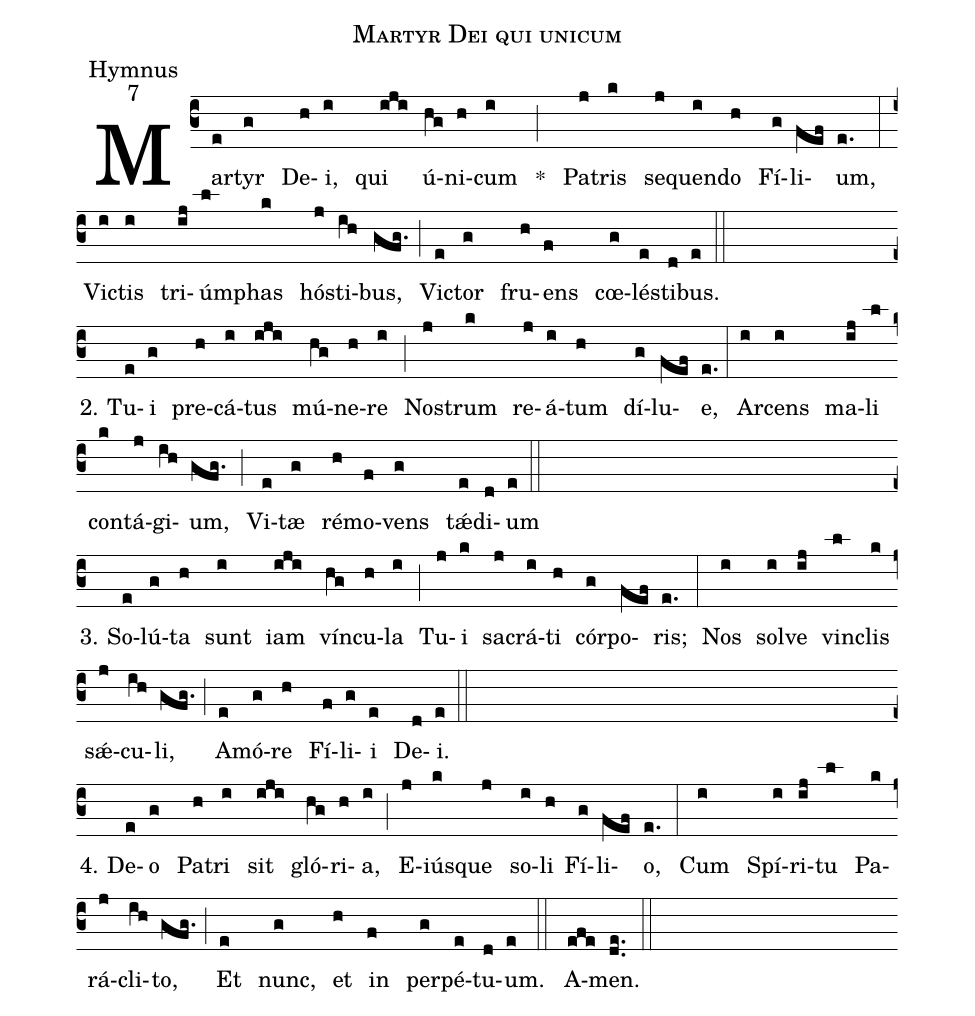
name:Martyr Dei qui unicum;
office-part:Hymnus;
mode:7;
%%
(c3) Mar(e)tyr (g) De(h)i, (i) qui (iji) ú(hg)ni(h)cum (i) * (;)
Pat(j)ris (k) se(j)quen(i)do (h) Fí(g)li(fef)um, (e.) (:)
Vic(i)tis (i) tri(ij)úm(l)phas (k) hós(j)ti(ih)bus, (gfg.) (;)
Vic(e)tor (g) fru(h)ens (f) cœ(g)lés(e)ti(d)bus. (e) (::Z)
2. Tu(e)i (g) pre(h)cá(i)tus (iji) mú(hg)ne(h)re (i) (;)
Nos(j)trum (k) re(j)á(i)tum (h) dí(g)lu(fef)e, (e.) (:)
Ar(i)cens (i) ma(ij)li (l) con(k)tá(j)gi(ih)um, (gfg.) (;)
Vi(e)tæ (g) ré(h)mo(f)vens (g) tǽ(e)di(d)um(e) (::Z)
3. So(e)lú(g)ta (h) sunt (i) iam (iji) vín(hg)cu(h)la (i) (;)
Tu(j)i (k) sa(j)crá(i)ti (h) cór(g)po(fef)ris; (e.) (:)
Nos (i) sol(i)ve (ij) vin(l)clis (k) sǽ(j)cu(ih)li, (gfg.) (;)
A(e)mó(g)re (h) Fí(f)li(g)i (e) De(d)i. (e) (::Z)
4. De(e)o (g) Pa(h)tri (i) sit (iji) gló(hg)ri(h)a, (i) (;)
E(j)iús(k)que (j) so(i)li(h) Fí(g)li(fef)o, (e.) (:)
Cum (i) Spí(i)ri(ij)tu (l) Pa(k)rá(j)cli(ih)to, (gfg.) (;)
Et (e) nunc, (g) et (h) in (f) per(g)pé(e)tu(d)um. (e) (::) A(efe)men. (de..::)
